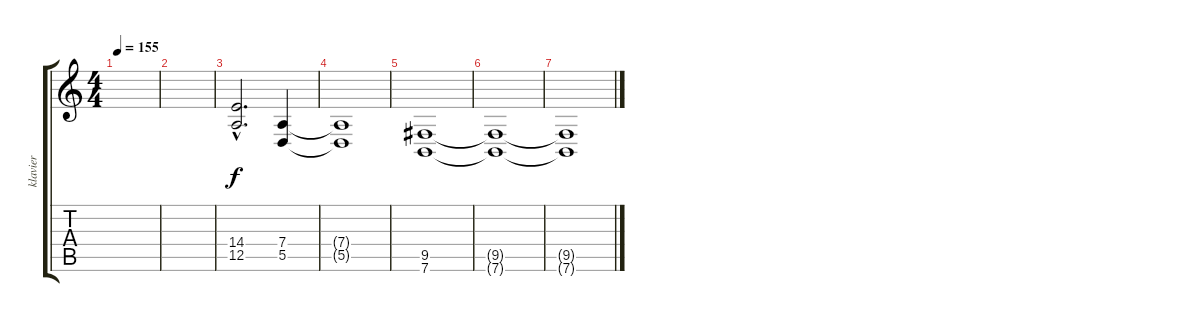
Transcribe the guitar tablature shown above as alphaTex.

\track ("klavier" "klavier") {instrument acousticgrandpiano}
\staff {score tabs}
\tuning (E4 B3 G3 D3 A2 E2) {hide}
\ts (4 4)
\tempo 155
\clef g2
\ks c
|
|
(14.4{hac} 12.5{hac}).2{d} (7.4 5.5).4 |
(7.4{t} 5.5{t}).1 |
(9.5 7.6).1 |
(9.5{t} 7.6{t}).1 |
(9.5{t} 7.6{t}).1
